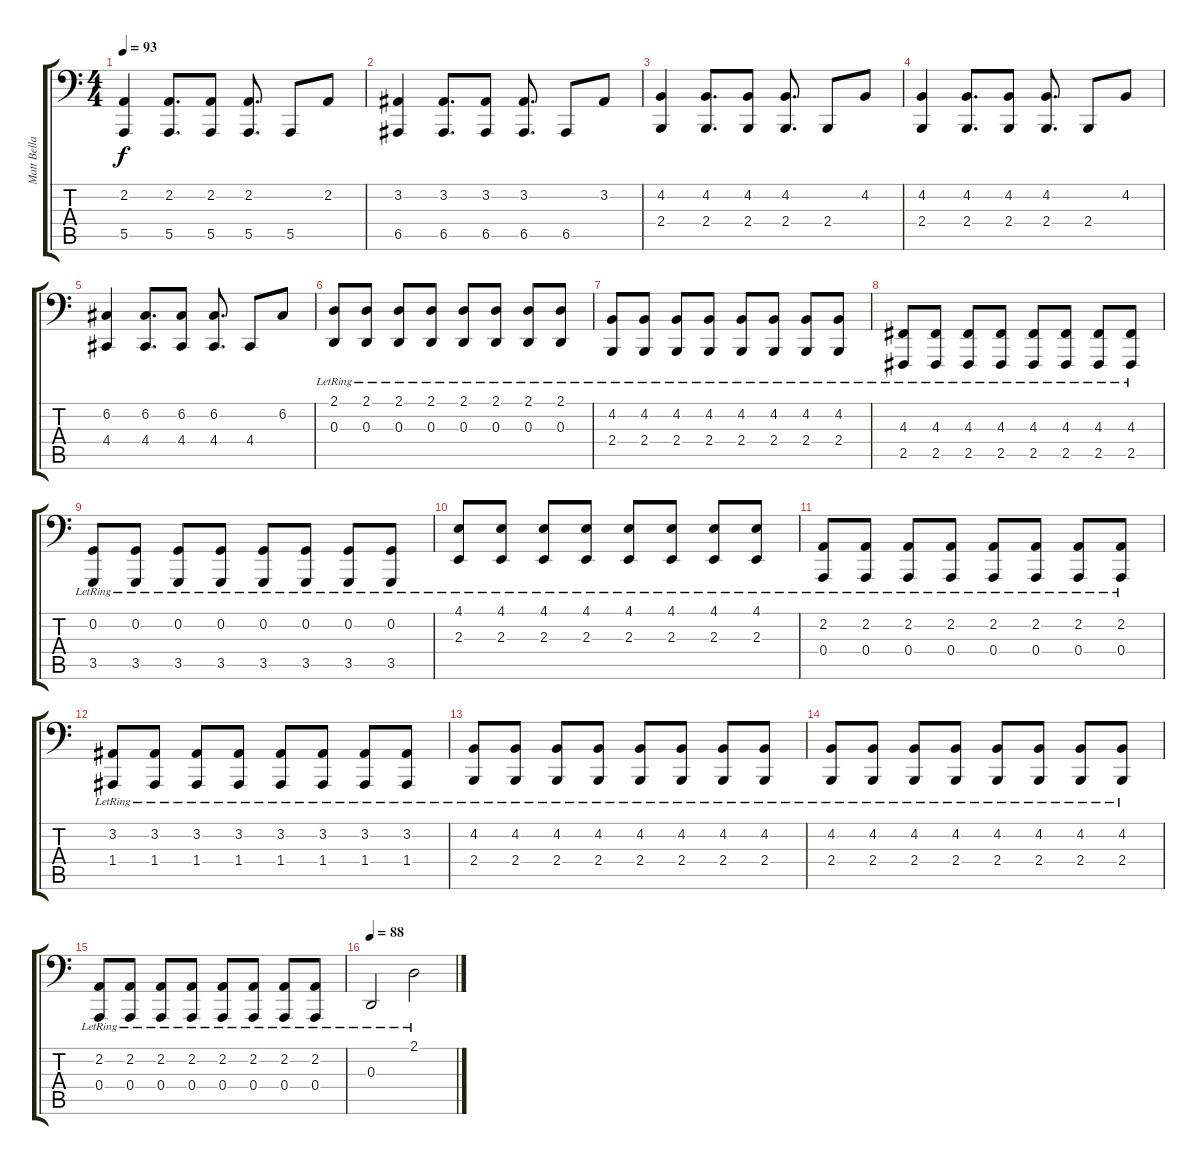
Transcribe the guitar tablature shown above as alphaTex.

\track ("Matt Bellamy" "Matt Bella") {instrument acousticgrandpiano}
\staff {score tabs}
\tuning (C3 G2 D2 A1 E1 B0) {hide}
\ts (4 4)
\tempo 93
\clef f4
\ks c
(2.2 5.5).4{dy f} (2.2 5.5).8{d} (2.2 5.5).8 (2.2 5.5).8{d} 5.5.8 2.2.8 |
(3.2 6.5).4 (3.2 6.5).8{d} (3.2 6.5).8 (3.2 6.5).8{d} 6.5.8 3.2.8 |
(4.2 2.4).4 (4.2 2.4).8{d} (4.2 2.4).8 (4.2 2.4).8{d} 2.4.8 4.2.8 |
(4.2 2.4).4 (4.2 2.4).8{d} (4.2 2.4).8 (4.2 2.4).8{d} 2.4.8 4.2.8 |
(6.2 4.4).4 (6.2 4.4).8{d} (6.2 4.4).8 (6.2 4.4).8{d} 4.4.8 6.2.8 |
(2.1{lr} 0.3{lr}).8 (2.1{lr} 0.3{lr}).8 (2.1{lr} 0.3{lr}).8 (2.1{lr} 0.3{lr}).8 (2.1{lr} 0.3{lr}).8 (2.1{lr} 0.3{lr}).8 (2.1{lr} 0.3{lr}).8 (2.1{lr} 0.3{lr}).8 |
(4.2{lr} 2.4{lr}).8 (4.2{lr} 2.4{lr}).8 (4.2{lr} 2.4{lr}).8 (4.2{lr} 2.4{lr}).8 (4.2{lr} 2.4{lr}).8 (4.2{lr} 2.4{lr}).8 (4.2{lr} 2.4{lr}).8 (4.2{lr} 2.4{lr}).8 |
(4.3{lr} 2.5{lr}).8 (4.3{lr} 2.5{lr}).8 (4.3{lr} 2.5{lr}).8 (4.3{lr} 2.5{lr}).8 (4.3{lr} 2.5{lr}).8 (4.3{lr} 2.5{lr}).8 (4.3{lr} 2.5{lr}).8 (4.3{lr} 2.5{lr}).8 |
(0.2{lr} 3.5{lr}).8 (0.2{lr} 3.5{lr}).8 (0.2{lr} 3.5{lr}).8 (0.2{lr} 3.5{lr}).8 (0.2{lr} 3.5{lr}).8 (0.2{lr} 3.5{lr}).8 (0.2{lr} 3.5{lr}).8 (0.2{lr} 3.5{lr}).8 |
(4.1{lr} 2.3{lr}).8 (4.1{lr} 2.3{lr}).8 (4.1{lr} 2.3{lr}).8 (4.1{lr} 2.3{lr}).8 (4.1{lr} 2.3{lr}).8 (4.1{lr} 2.3{lr}).8 (4.1{lr} 2.3{lr}).8 (4.1{lr} 2.3{lr}).8 |
(2.2{lr} 0.4{lr}).8 (2.2{lr} 0.4{lr}).8 (2.2{lr} 0.4{lr}).8 (2.2{lr} 0.4{lr}).8 (2.2{lr} 0.4{lr}).8 (2.2{lr} 0.4{lr}).8 (2.2{lr} 0.4{lr}).8 (2.2{lr} 0.4{lr}).8 |
(3.2{lr} 1.4{lr}).8 (3.2{lr} 1.4{lr}).8 (3.2{lr} 1.4{lr}).8 (3.2{lr} 1.4{lr}).8 (3.2{lr} 1.4{lr}).8 (3.2{lr} 1.4{lr}).8 (3.2{lr} 1.4{lr}).8 (3.2{lr} 1.4{lr}).8 |
(4.2{lr} 2.4{lr}).8 (4.2{lr} 2.4{lr}).8 (4.2{lr} 2.4{lr}).8 (4.2{lr} 2.4{lr}).8 (4.2{lr} 2.4{lr}).8 (4.2{lr} 2.4{lr}).8 (4.2{lr} 2.4{lr}).8 (4.2{lr} 2.4{lr}).8 |
(4.2{lr} 2.4{lr}).8 (4.2{lr} 2.4{lr}).8 (4.2{lr} 2.4{lr}).8 (4.2{lr} 2.4{lr}).8 (4.2{lr} 2.4{lr}).8 (4.2{lr} 2.4{lr}).8 (4.2{lr} 2.4{lr}).8 (4.2{lr} 2.4{lr}).8 |
(2.2{lr} 0.4{lr}).8 (2.2{lr} 0.4{lr}).8 (2.2{lr} 0.4{lr}).8 (2.2{lr} 0.4{lr}).8 (2.2{lr} 0.4{lr}).8 (2.2{lr} 0.4{lr}).8 (2.2{lr} 0.4{lr}).8 (2.2{lr} 0.4{lr}).8 |
\tempo 88
0.3{lr}.2 2.1{lr}.2
